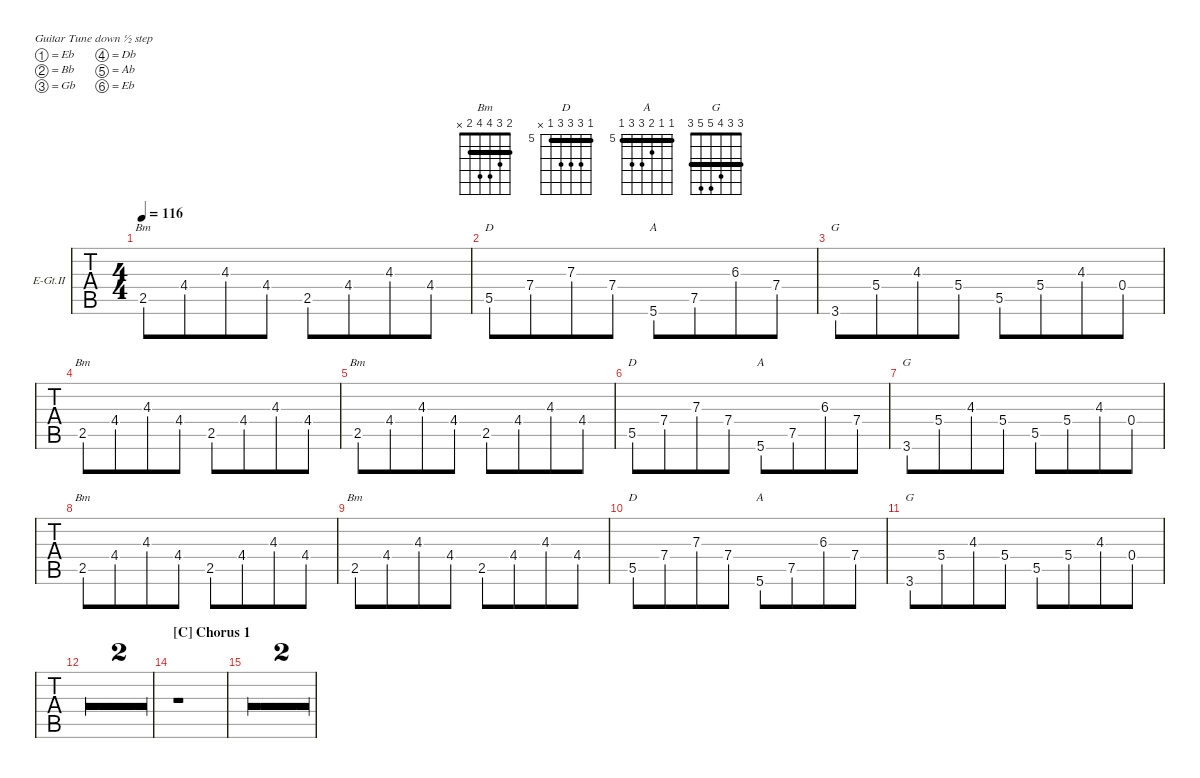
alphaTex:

\hideDynamics
\bracketExtendMode nobrackets
\firstSystemTrackNameOrientation horizontal
\otherSystemsTrackNameOrientation horizontal
\track ("E.Guitar II (Rythm Right)" "E-Gt.II") {multiBarRest instrument distortionguitar}
\staff {tabs}
\tuning (Eb4 Bb3 Gb3 Db3 Ab2 Eb2)
\chord ("Bm" 2 3 4 4 2 x) {barre 2}
\chord ("D" 5 7 7 7 5 x) {firstfret 5 barre 5}
\chord ("A" 5 5 6 7 7 5) {firstfret 5 barre (5 5)}
\chord ("G" 3 3 4 5 5 3) {barre (3 3)}
\ts (4 4)
\tempo 116
\clef g2
\ks db
2.5.8{ch "Bm" dy mf beam merge} 4.4.8{beam merge} 4.3.8{beam merge} 4.4.8 2.5.8{beam merge} 4.4.8{beam merge} 4.3.8{beam merge} 4.4.8 |
5.5.8{ch "D" beam merge} 7.4.8{beam merge} 7.3.8{beam merge} 7.4.8 5.6.8{ch "A" beam merge} 7.5.8{beam merge} 6.3.8{beam merge} 7.4.8 |
3.6.8{ch "G" beam merge} 5.4.8{beam merge} 4.3.8{beam merge} 5.4.8 5.5.8{beam merge} 5.4.8{beam merge} 4.3.8{beam merge} 0.4.8 |
2.5.8{ch "Bm" beam merge} 4.4.8{beam merge} 4.3.8{beam merge} 4.4.8 2.5.8{beam merge} 4.4.8{beam merge} 4.3.8{beam merge} 4.4.8 |
2.5.8{ch "Bm" beam merge} 4.4.8{beam merge} 4.3.8{beam merge} 4.4.8 2.5.8{beam merge} 4.4.8{beam merge} 4.3.8{beam merge} 4.4.8 |
5.5.8{ch "D" beam merge} 7.4.8{beam merge} 7.3.8{beam merge} 7.4.8 5.6.8{ch "A" beam merge} 7.5.8{beam merge} 6.3.8{beam merge} 7.4.8 |
3.6.8{ch "G" beam merge} 5.4.8{beam merge} 4.3.8{beam merge} 5.4.8 5.5.8{beam merge} 5.4.8{beam merge} 4.3.8{beam merge} 0.4.8 |
2.5.8{ch "Bm" beam merge} 4.4.8{beam merge} 4.3.8{beam merge} 4.4.8 2.5.8{beam merge} 4.4.8{beam merge} 4.3.8{beam merge} 4.4.8 |
2.5.8{ch "Bm" beam merge} 4.4.8{beam merge} 4.3.8{beam merge} 4.4.8 2.5.8{beam merge} 4.4.8{beam merge} 4.3.8{beam merge} 4.4.8 |
5.5.8{ch "D" beam merge} 7.4.8{beam merge} 7.3.8{beam merge} 7.4.8 5.6.8{ch "A" beam merge} 7.5.8{beam merge} 6.3.8{beam merge} 7.4.8 |
3.6.8{ch "G" beam merge} 5.4.8{beam merge} 4.3.8{beam merge} 5.4.8 5.5.8{beam merge} 5.4.8{beam merge} 4.3.8{beam merge} 0.4.8 |
r.1 |
r.1 |
\section ("C" "Chorus 1")
r.1 |
r.1 |
r.1
